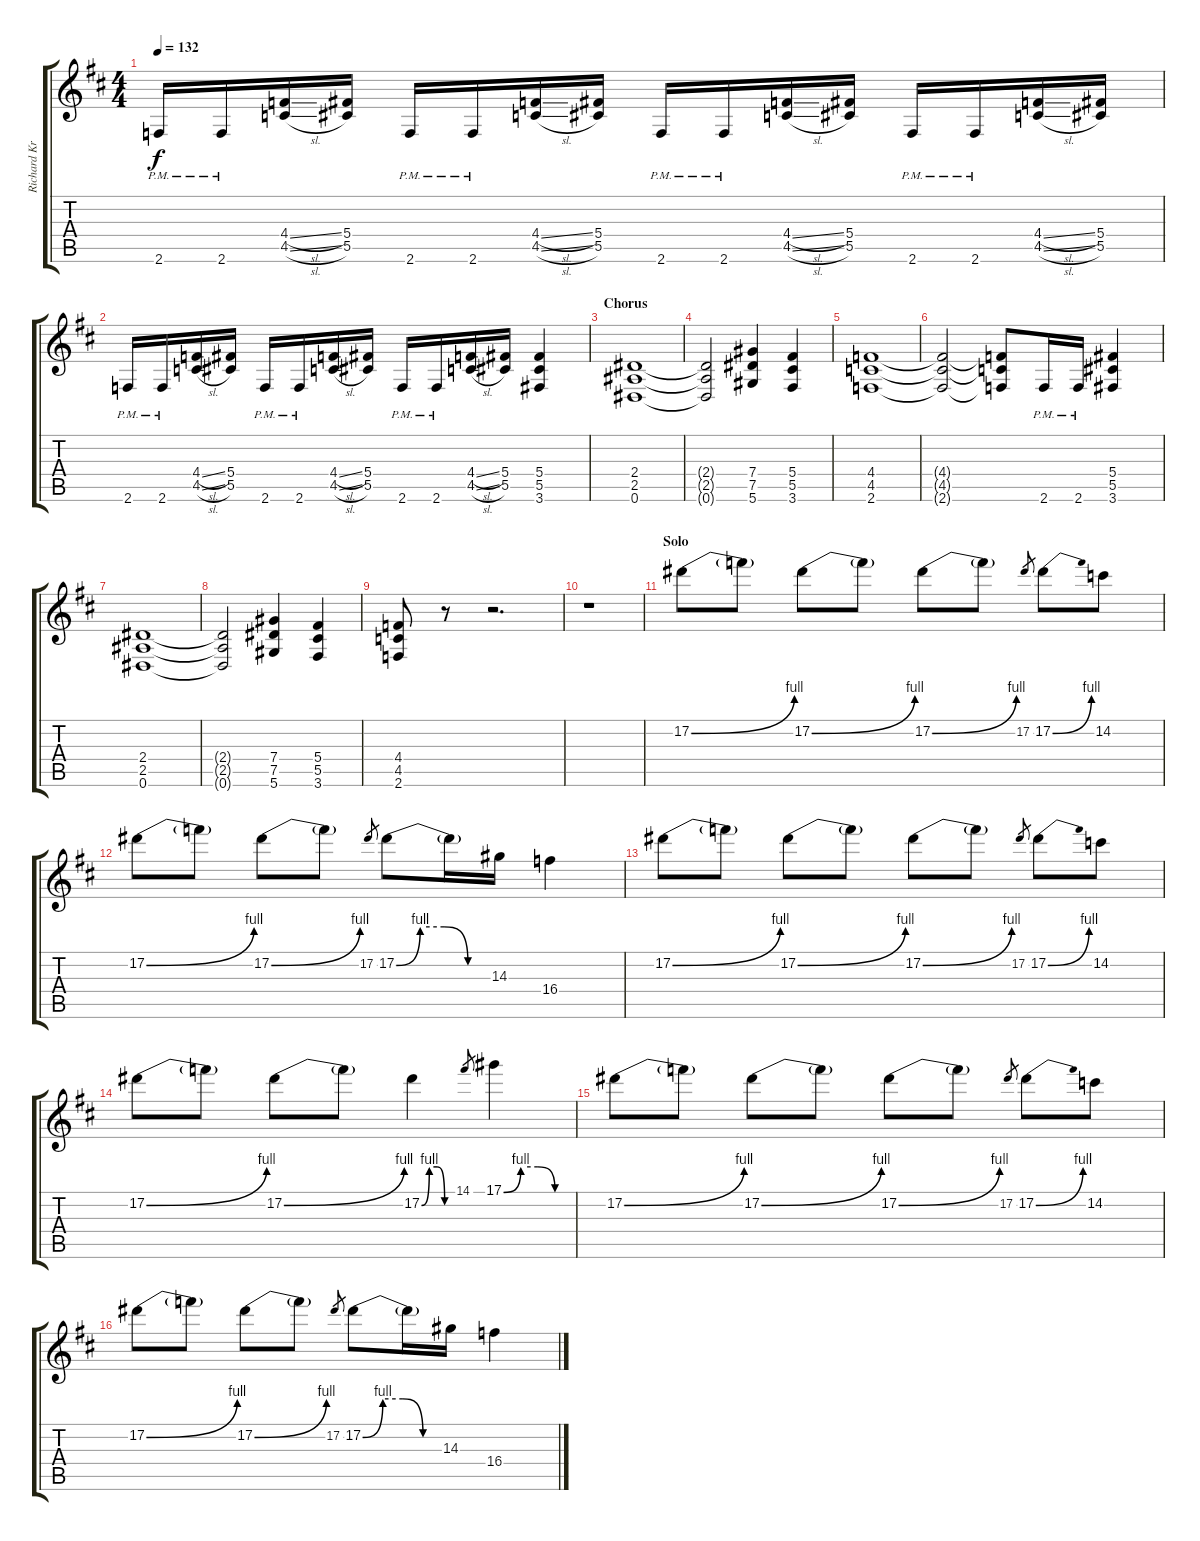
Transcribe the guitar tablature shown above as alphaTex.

\track ("Richard Kruspe - Guitar I" "Richard Kr") {instrument distortionguitar}
\staff {score tabs}
\tuning (Eb4 Bb3 Gb3 Db3 Ab2 Eb2) {hide}
\ts (4 4)
\tempo 132
\clef g2
\ks d
2.6{pm}.16{dy f} 2.6{pm}.16 (4.4{sl} 4.5{sl}).16 (5.4 5.5).16 2.6{pm}.16 2.6{pm}.16 (4.4{sl} 4.5{sl}).16 (5.4 5.5).16 2.6{pm}.16 2.6{pm}.16 (4.4{sl} 4.5{sl}).16 (5.4 5.5).16 2.6{pm}.16 2.6{pm}.16 (4.4{sl} 4.5{sl}).16 (5.4 5.5).16 |
2.6{pm}.16 2.6{pm}.16 (4.4{sl} 4.5{sl}).16 (5.4 5.5).16 2.6{pm}.16 2.6{pm}.16 (4.4{sl} 4.5{sl}).16 (5.4 5.5).16 2.6{pm}.16 2.6{pm}.16 (4.4{sl} 4.5{sl}).16 (5.4 5.5).16 (5.4 5.5 3.6).4{volume 11} |
\section ("" "Chorus")
(2.4 2.5 0.6).1 |
(2.4{t} 2.5{t} 0.6{t}).2 (7.4 7.5 5.6).4 (5.4 5.5 3.6).4 |
(4.4 4.5 2.6).1 |
(4.4{t} 4.5{t} 2.6{t}).2 (4.4{t} 4.5{t} 2.6{t}).8 2.6{pm}.16 2.6{pm}.16 (5.4 5.5 3.6).4 |
(2.4 2.5 0.6).1 |
(2.4{t} 2.5{t} 0.6{t}).2 (7.4 7.5 5.6).4 (5.4 5.5 3.6).4 |
(4.4 4.5 2.6).8 r.8 r.2{d} |
r.1 |
\section ("" "Solo")
17.2{be (bend 0 0 60 4)}.8 17.2{t}.8 17.2{be (bend 0 0 60 4)}.8 17.2{t}.8 17.2{be (bend 0 0 60 4)}.8 17.2{t}.8 17.2.8{gr} 17.2{be (bend 0 0 60 4)}.8 14.2.8 |
17.2{be (bend 0 0 60 4)}.8 17.2{t}.8 17.2{be (bend 0 0 60 4)}.8 17.2{t}.8 17.2.8{gr} 17.2{be (custom 0 0 15 4 30 4 45 0 60 0)}.8 17.2{t}.16 14.3.16 16.4.4 |
17.2{be (bend 0 0 60 4)}.8 17.2{t}.8 17.2{be (bend 0 0 60 4)}.8 17.2{t}.8 17.2{be (bend 0 0 60 4)}.8 17.2{t}.8 17.2.8{gr} 17.2{be (bend 0 0 60 4)}.8 14.2.8 |
17.2{be (bend 0 0 60 4)}.8 17.2{t}.8 17.2{be (bend 0 0 60 4)}.8 17.2{t}.8 17.2{be (custom 0 0 15 4 30 4 45 0 60 0)}.4 14.1.8{gr} 17.1{be (custom 0 0 15 4 30 4 45 0 60 0)}.4 |
17.2{be (bend 0 0 60 4)}.8 17.2{t}.8 17.2{be (bend 0 0 60 4)}.8 17.2{t}.8 17.2{be (bend 0 0 60 4)}.8 17.2{t}.8 17.2.8{gr} 17.2{be (bend 0 0 60 4)}.8 14.2.8 |
17.2{be (bend 0 0 60 4)}.8 17.2{t}.8 17.2{be (bend 0 0 60 4)}.8 17.2{t}.8 17.2.8{gr} 17.2{be (custom 0 0 15 4 30 4 45 0 60 0)}.8 17.2{t}.16 14.3.16 16.4.4
